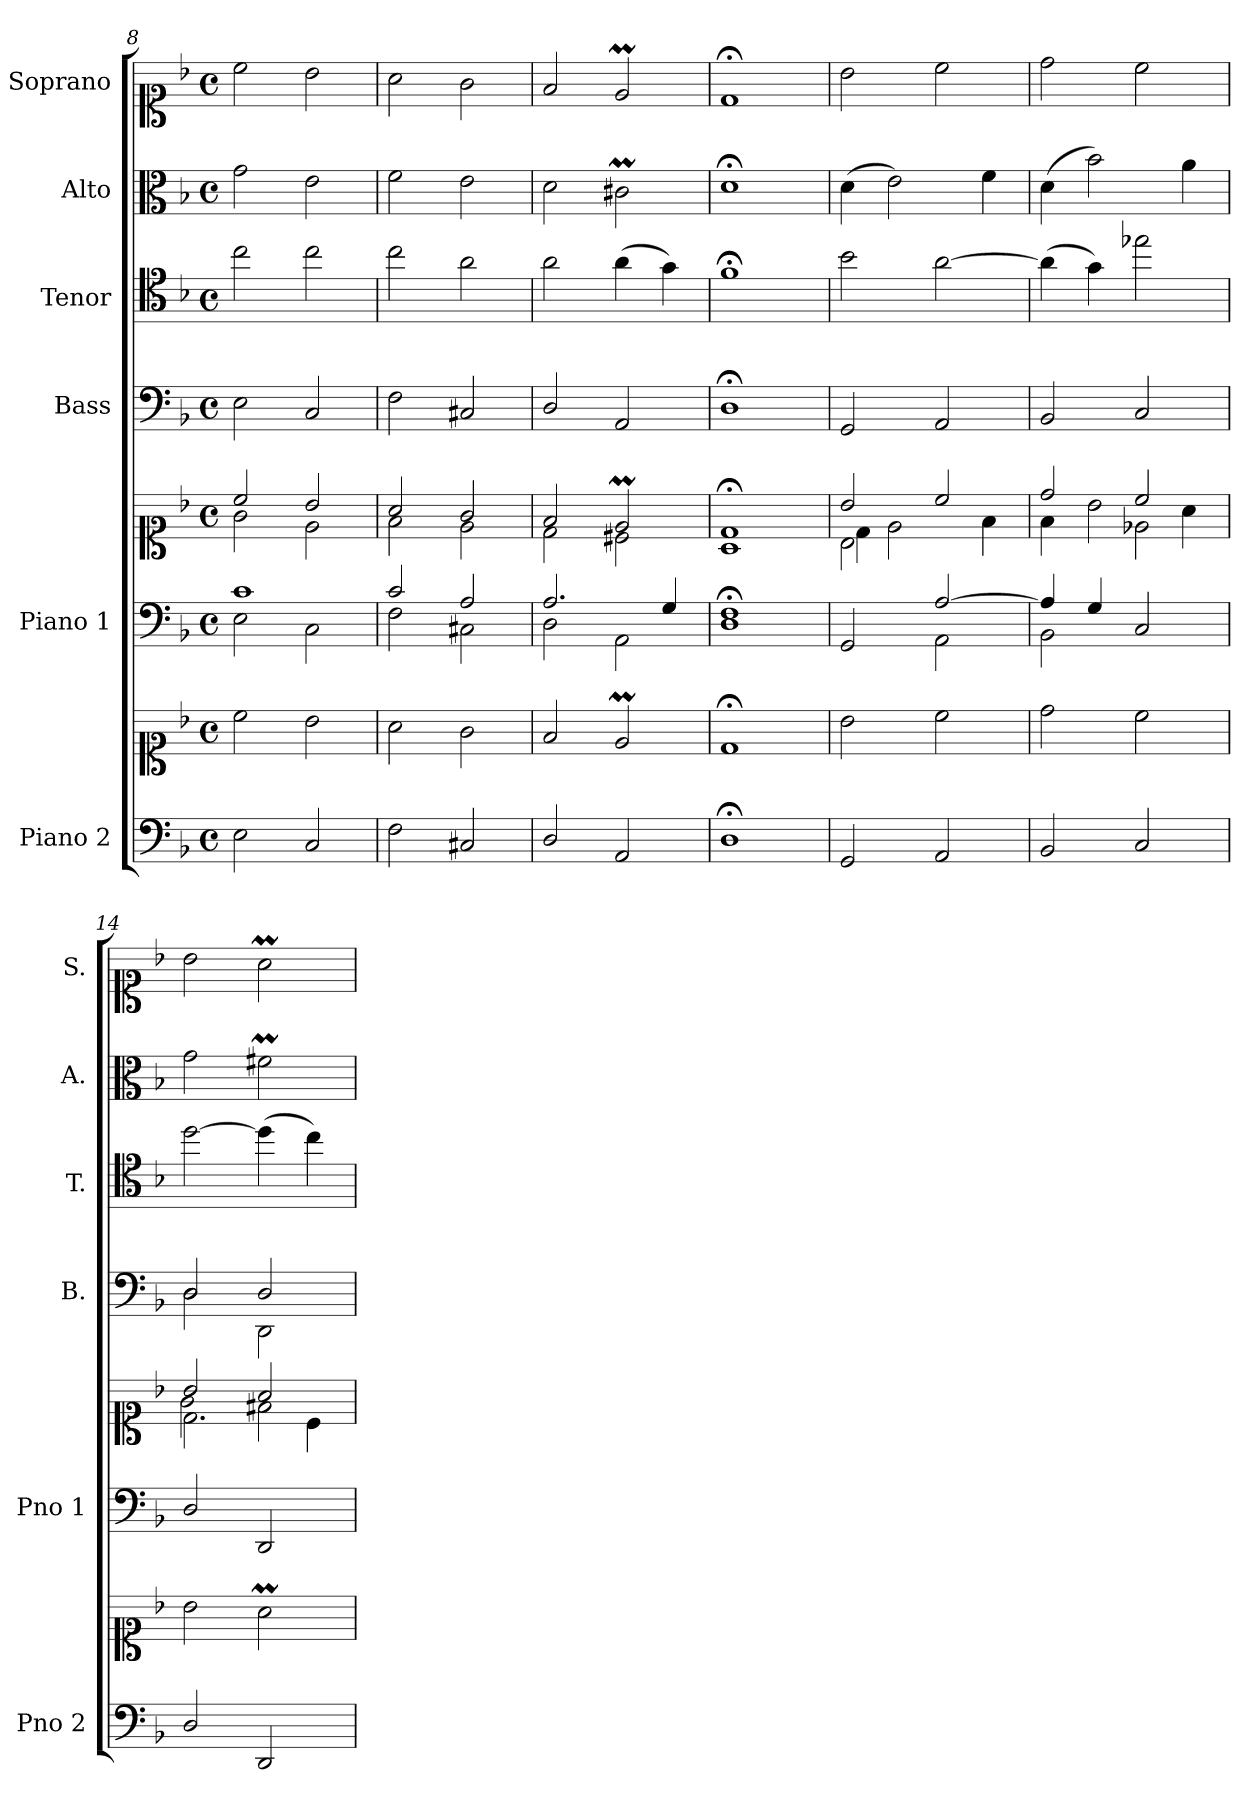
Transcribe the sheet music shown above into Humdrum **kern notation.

**kern	**kern	**kern	**kern	**kern	**kern	**kern	**kern
*part6	*part6	*part5	*part5	*part4	*part3	*part2	*part1
*staff8	*staff7	*staff6	*staff5	*staff4	*staff3	*staff2	*staff1
*I"Piano 2	*	*I"Piano 1	*	*I"Bass	*I"Tenor	*I"Alto	*I"Soprano
*I'Pno 2	*	*I'Pno 1	*	*I'B.	*I'T.	*I'A.	*I'S.
*clefF4	*clefC1	*clefF4	*clefC1	*clefF4	*clefC4	*clefC3	*clefC1
*	*	*	*	*	*ITrd7c12	*	*
*k[b-]	*k[b-]	*k[b-]	*k[b-]	*k[b-]	*k[b-]	*k[b-]	*k[b-]
*F:	*F:	*F:	*F:	*F:	*F:	*F:	*F:
*M4/4	*M4/4	*M4/4	*M4/4	*M4/4	*M4/4	*M4/4	*M4/4
*met(c)	*met(c)	*met(c)	*met(c)	*met(c)	*met(c)	*met(c)	*met(c)
=8	=8	=8	=8	=8	=8	=8	=8
*	*	*^	*^	*	*	*	*
2E\	2cc\	1c/	2E\	2cc/	2g\	2E\	2c\	2g\	2cc\
2C/	2b-\	.	2C\	2b-/	2e\	2C/	2c\	2e\	2b-\
=9	=9	=9	=9	=9	=9	=9	=9	=9	=9
2F\	2a\	2c/	2F\	2a/	2f\	2F\	2c\	2f\	2a\
2C#X/	2g\	2A/	2C#X\	2g/	2e\	2C#X/	2A\	2e\	2g\
=10	=10	=10	=10	=10	=10	=10	=10	=10	=10
2D/	2f/	2.A/	2D\	2f/	2d\	2D/	2A\	2d\	2f/
2AA/	2em/	.	2AA\	2em/	2c#X\	2AA/	(4A\	2c#Xm\	2em/
.	.	4G/	.	.	.	.	4G\)	.	.
=11	=11	=11	=11	=11	=11	=11	=11	=11	=11
1D;/	1d;</	1F;/	1D\	1d;</	1A\	1D;</	1F;<\	1d;<\	1d;</
=12	=12	=12	=12	=12	=12	=12	=12	=12	=12
*	*	*	*	*	*^	*	*	*	*
2GG/	2b-\	2ryy	2GG/	2b-/	2B-\	4d\	2GG/	2B-\	(4d\	2b-\
.	.	.	.	.	.	2e\	.	.	2e\)	.
2AA/	2cc\	[>2A/	2AA\	2cc/	2ryy	.	2AA/	[>2A\	.	2cc\
.	.	.	.	.	.	4f\	.	.	4f\	.
=13	=13	=13	=13	=13	=13	=13	=13	=13	=13	=13
2BB-/	2dd\	4A/]	2BB-\	2dd/	2ryy	4f\	2BB-/	(4A\]	(4d\	2dd\
.	.	4G/	.	.	.	2b-\	.	4G\)	2b-\)	.
2C/	2cc\	2ryy	2C/	2cc/	2e-X\	.	2C/	2e-X\	.	2cc\
.	.	.	.	.	.	4a\	.	.	4a\	.
*	*	*v	*v	*	*	*	*	*	*	*
!!LO:PB:g=z
=14	=14	=14	=14	=14	=14	=14	=14	=14	=14
*	*	*	*	*	*	*^	*	*	*
2D/	2b-\	2D/	2b-/	2.d\	2g\	2D/	2D\	[>2d\	2g\	2b-\
2DD/	2am\	2DD/	2a/	.	2f#X\	2D/	2DD\	(4d\]	2f#Xm\	2am\
.	.	.	.	4c\	.	.	.	4c\)	.	.
*	*	*	*v	*v	*v	*	*	*	*	*
*	*	*	*	*v	*v	*	*	*
=	=	=	=	=	=	=	=
*-	*-	*-	*-	*-	*-	*-	*-
